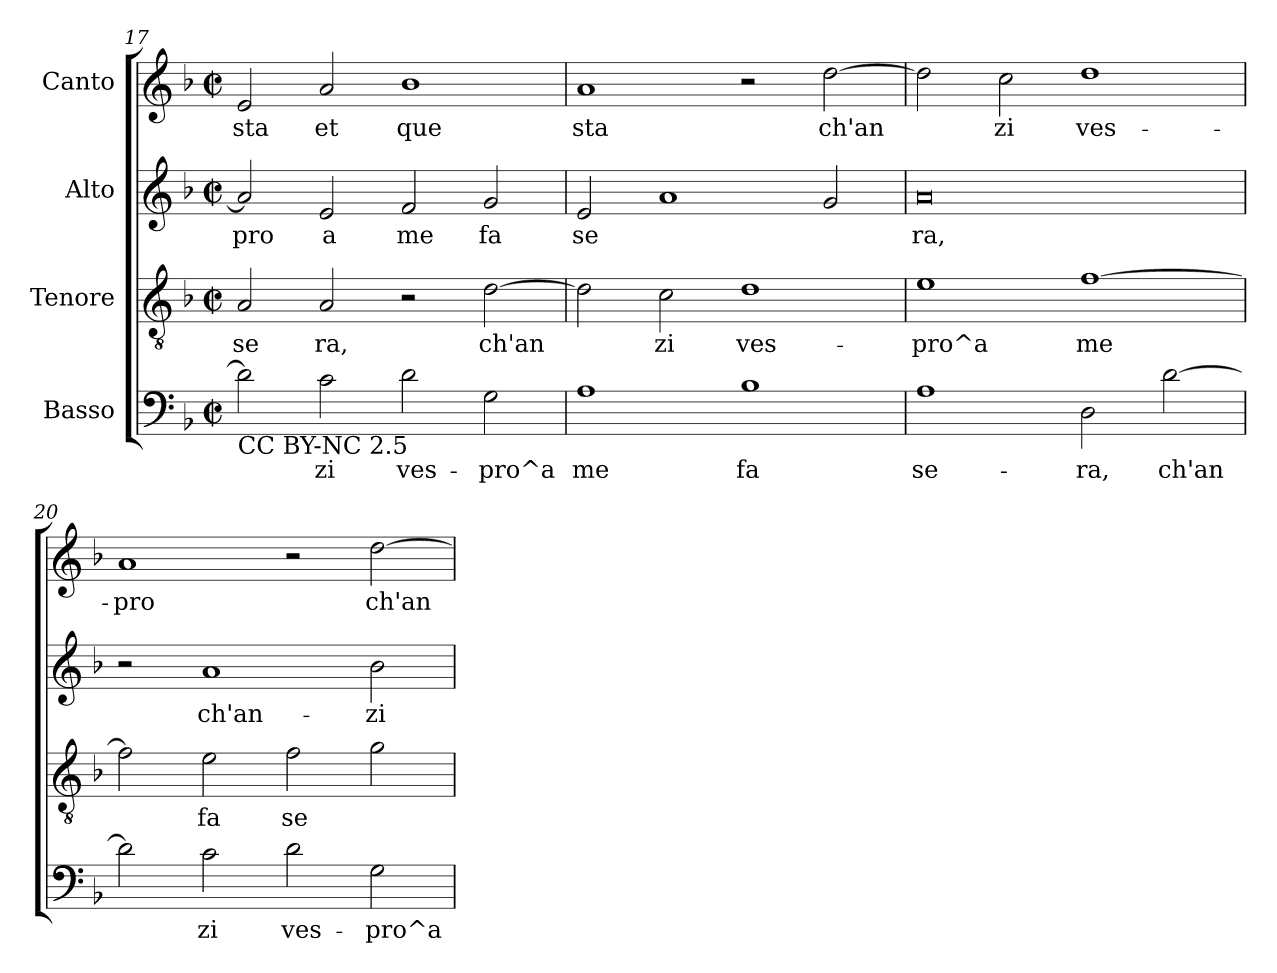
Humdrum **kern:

**kern	**text	**kern	**text	**kern	**text	**kern	**text
*part4	*part4	*part3	*part3	*part2	*part2	*part1	*part1
*staff4	*staff4	*staff3	*staff3	*staff2	*staff2	*staff1	*staff1
*I"Basso	*	*I"Tenore	*	*I"Alto	*	*I"Canto	*
*clefF4	*	*clefGv2	*	*clefG2	*	*clefG2	*
*k[b-]	*	*k[b-]	*	*k[b-]	*	*k[b-]	*
*F:	*	*F:	*	*F:	*	*F:	*
*M2/2	*	*M2/2	*	*M2/2	*	*M2/2	*
*met(c|)	*	*met(c|)	*	*met(c|)	*	*met(c|)	*
=17	=17	=17	=17	=17	=17	=17	=17
!LO:TX:b:t=CC BY-NC 2.5	!	!	!	!	!	!	!
!	!LO:LY:b	!	!LO:LY:b:cj	!	!LO:LY:b:cj	!	!LO:LY:b:cj
2d\]	--	2A/	se	2a/]	-pro	2e/	sta
!	!LO:LY:b	!	!LO:LY:b:cj	!	!LO:LY:b:cj	!	!LO:LY:b:cj
2c\	-zi	2A/	ra,	2e/	a	2a/	et
!	!LO:LY:b	!	!	!	!LO:LY:b:cj	!	!LO:LY:b:cj
2d\	ves-	2r	.	2f/	me	1b-	que
!	!LO:LY:b	!	!LO:LY:b:cj	!	!LO:LY:b:cj	!	!
2G\	-pro^a	[>2d\	ch'an	2g/	fa	.	.
!!LO:PB:g=z
=18	=18	=18	=18	=18	=18	=18	=18
!	!LO:LY:b	!	!LO:LY:b:cj	!	!LO:LY:b:cj	!	!LO:LY:a:cj
1A	me	2d\]	.	2e/	se-	1a	sta
!	!	!	!LO:LY:b:cj	!	!LO:LY:b:cj	!	!
.	.	2c\	zi	1a	--	.	.
!	!LO:LY:b	!	!LO:LY:b:cj	!	!	!	!
1B-	fa	1d	ves-	.	.	2r	.
!	!	!	!	!	!LO:LY:b:cj	!	!LO:LY:a:cj
.	.	.	.	2g/	--	[>2dd\	ch'an-
=19	=19	=19	=19	=19	=19	=19	=19
!	!LO:LY:b	!	!LO:LY:b:cj	!	!LO:LY:b:cj	!	!LO:LY:a:cj
1A	se-	1e	-pro^a	0a	-ra,	2dd\]	--
!	!	!	!	!	!	!	!LO:LY:a:cj
.	.	.	.	.	.	2cc\	-zi
!	!LO:LY:b	!	!LO:LY:b:cj	!	!	!	!LO:LY:a:cj
2D\	-ra,	[>1f	me	.	.	1dd	ves-
!	!LO:LY:b	!	!	!	!	!	!
[>2d\	ch'an-	.	.	.	.	.	.
=20	=20	=20	=20	=20	=20	=20	=20
!	!LO:LY:b	!	!LO:LY:b:cj	!	!	!	!LO:LY:a:cj
2d\]	--	2f\]	.	2r	.	1a	-pro
!	!LO:LY:b	!	!LO:LY:b:cj	!	!LO:LY:b:cj	!	!
2c\	-zi	2e\	fa	1a	ch'an-	.	.
!	!LO:LY:b	!	!LO:LY:b:cj	!	!	!	!
2d\	ves-	2f\	se-	.	.	2r	.
!	!LO:LY:b	!	!LO:LY:b:cj	!	!LO:LY:b:cj	!	!LO:LY:a:cj
2G\	-pro^a	2g\	--	2b-\	-zi	[>2dd\	ch'an-
=	=	=	=	=	=	=	=
*-	*-	*-	*-	*-	*-	*-	*-
